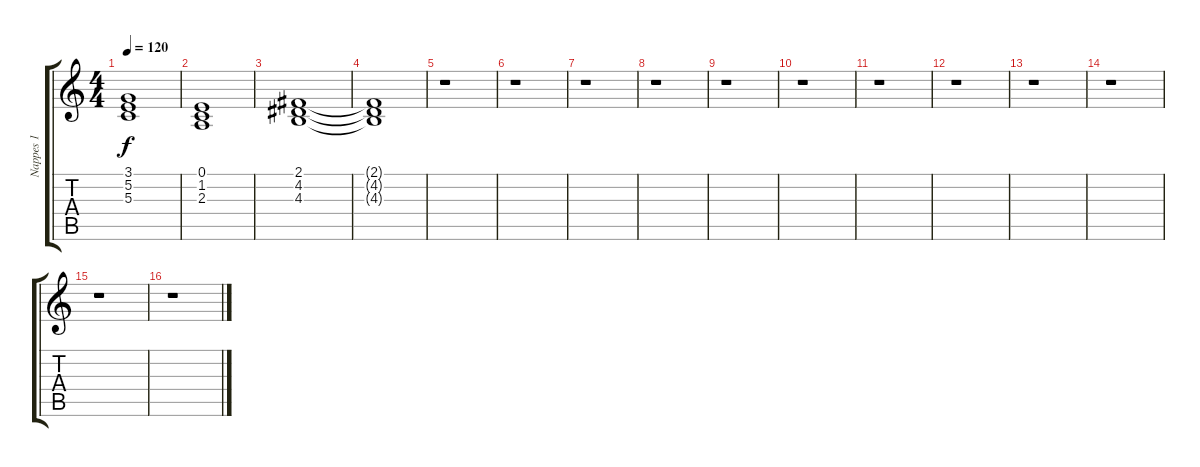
\track ("Nappes 1" "Nappes 1") {instrument synthstrings2}
\staff {score tabs}
\tuning (E4 B3 G3 D3 A2 E2) {hide}
\ts (4 4)
\tempo 120
\clef g2
\ks c
(3.1 5.2 5.3).1{dy f} |
(0.1 1.2 2.3).1 |
(2.1 4.2 4.3).1 |
(2.1{t} 4.2{t} 4.3{t}).1 |
r.1 |
r.1 |
r.1 |
r.1 |
r.1 |
r.1 |
r.1 |
r.1 |
r.1 |
r.1 |
r.1 |
r.1
